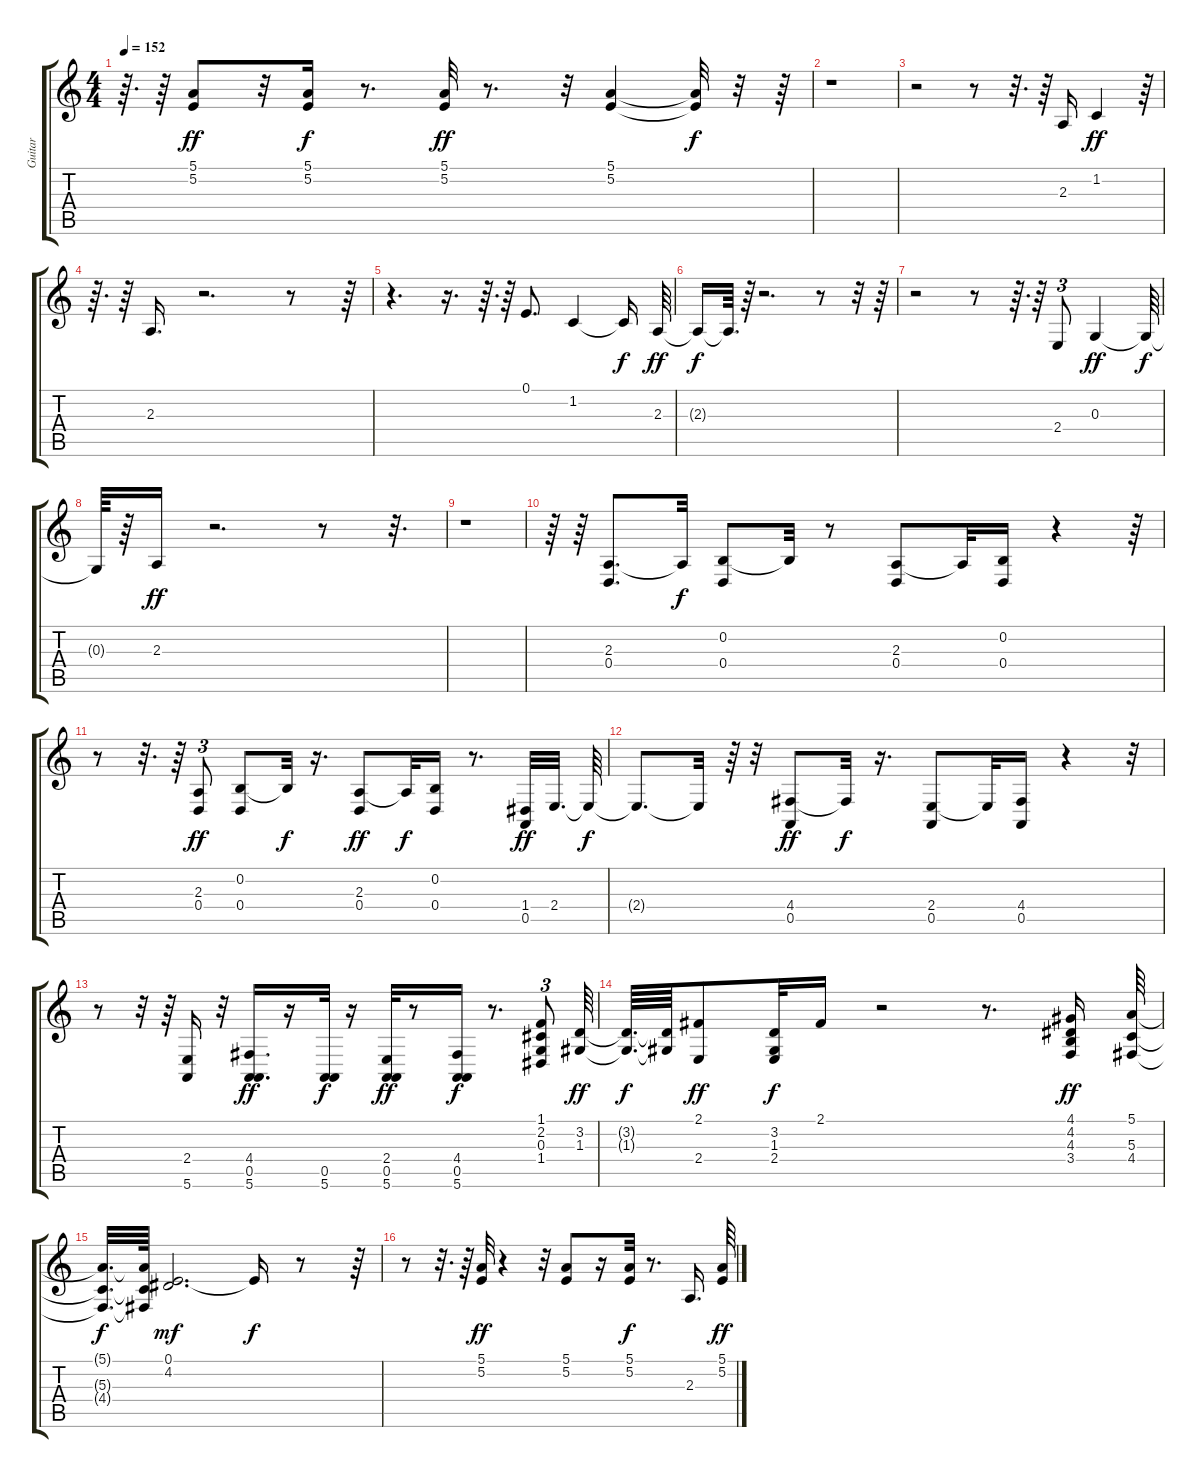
\track ("Guitar" "Guitar") {instrument clavinet}
\staff {score tabs}
\tuning (E4 B3 G3 D3 A2 E2) {hide}
\ts (4 4)
\tempo 152
\clef g2
\ks c
r.64{d dy ff} r.64 (5.1 5.2).8 r.32 (5.1 5.2).16{dy f} r.8{d} (5.1 5.2).32{dy ff} r.8{d} r.32 (5.1 5.2).4 (5.1{t} 5.2{t}).32{dy f} r.32 r.64 |
r.1 |
r.2 r.8 r.32{d} r.64 2.3.16 1.2.4{dy ff} r.64 |
r.64{d} r.64 2.3.16{d} r.2{d} r.8 r.64 |
r.4{d} r.16{d} r.64{d} r.64 0.1.8{d} 1.2.4 1.2{t}.16{dy f} 2.3.64{dy ff} |
2.3{t}.16{dy f} 2.3{t}.64{d} r.64 r.2{d} r.8 r.32 r.64 |
r.2 r.8 r.64{d} r.64 2.4.8{tu (3 2)} 0.3.4{dy ff} 0.3{t}.64{dy f} |
0.3{t}.64 r.64 2.3.16{dy ff} r.2{d} r.8 r.32{d} |
r.1 |
r.64 r.64 (2.3 0.4).8{d} 2.3{t}.32{dy f} (0.2 0.4).8 0.2{t}.32 r.8 (2.3 0.4).8 2.3{t}.32 (0.2 0.4).16 r.4 r.64 |
r.8 r.32{d} r.64 (2.3 0.4).8{tu (3 2) dy ff} (0.2 0.4).8 0.2{t}.32{dy f} r.16{d} (2.3 0.4).8{dy ff} 2.3{t}.32{dy f} (0.2 0.4).16 r.8{d} (1.4 0.5).32{dy ff} 2.4.32{d} 2.4{t}.64{dy f} |
2.4{t}.8{d} 2.4{t}.32 r.64 r.32 (4.4 0.5).8{dy ff} 4.4{t}.32{dy f} r.16{d} (2.4 0.5).8 2.4{t}.32 (4.4 0.5).16 r.4 r.32{tu (5 4)} |
r.8 r.32 r.64 (2.4 5.6).16 r.32 (4.4 0.5 5.6).16{d dy ff} r.16 (0.5 5.6).32{dy f} r.16 (2.4 0.5 5.6).32{dy ff} r.8 (4.4 0.5 5.6).16{dy f} r.8{d} (1.1 2.2 0.3 1.4).8{tu (3 2)} (3.2 1.3).64{dy ff} |
(3.2{t} 1.3{t}).64{d dy f} (3.2{t} 1.3{t}).64 (2.1 2.4).8{dy ff} (3.2 1.3 2.4).32{dy f} 2.1.16 r.2 r.8{d} (4.1 4.2 4.3 3.4).16{dy ff} (5.1 5.3 4.4).64 |
(5.1{t} 5.3{t} 4.4{t}).32{d dy f} (5.1{t} 5.3{t} 4.4{t}).64 (0.1 4.2).2{d dy mf} 0.1{t}.16{dy f} r.8 r.64 |
r.8 r.32{d} r.64 (5.1 5.2).32{dy ff} r.4 r.32 (5.1 5.2).8 r.16 (5.1 5.2).32{dy f} r.8{d} 2.3.16{d} (5.1 5.2).64{dy ff}
